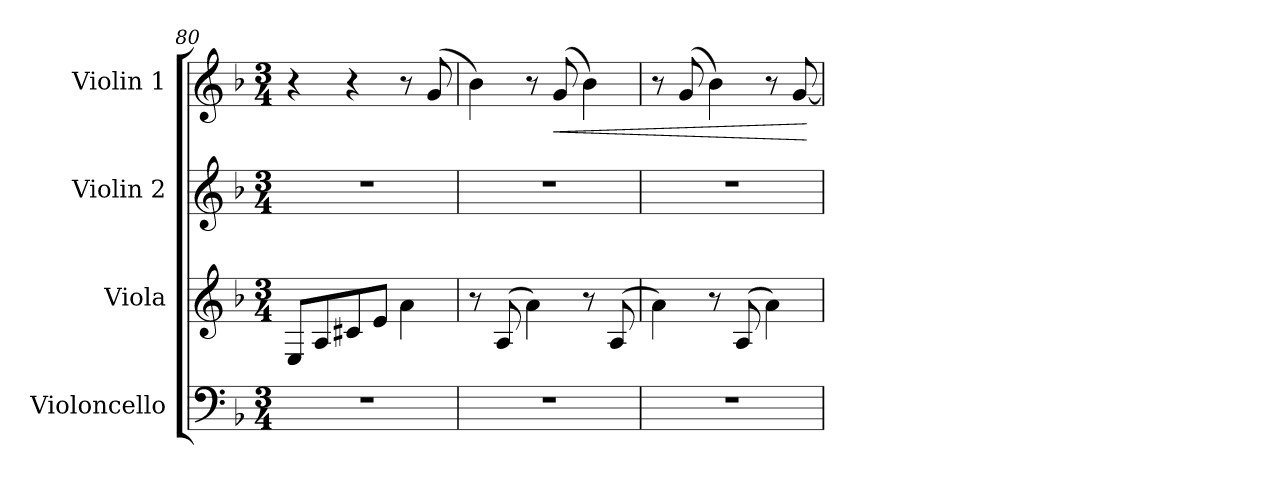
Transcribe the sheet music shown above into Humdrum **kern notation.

**kern	**kern	**kern	**kern	**dynam
*part4	*part3	*part2	*part1	*part1
*staff4	*staff3	*staff2	*staff1	*staff1
*I"Violoncello	*I"Viola	*I"Violin 2	*I"Violin 1	*
*I'Vc	*I'Vla	*I'Vln	*I'Vln	*
*clefF4	*clefG2	*clefG2	*clefG2	*
*k[b-]	*k[b-]	*k[b-]	*k[b-]	*
*M3/4	*M3/4	*M3/4	*M3/4	*
=80	=80	=80	=80	=80
2.r	8E/L	2.r	4r	.
.	8A/	.	.	.
.	8c#X/	.	4r	.
.	8e/J	.	.	.
.	4a\	.	8r	.
.	.	.	(8g/	.
!!LO:PB:g=z
=81	=81	=81	=81	=81
2.r	8r	2.r	4b-\)	.
.	(8A/	.	.	.
.	4a\)	.	8r	.
!	!	!	!	!LO:HP:b
.	.	.	(8g/	<
.	8r	.	4b-\)	.
.	(8A/	.	.	.
=82	=82	=82	=82	=82
2.r	4a\)	2.r	8r	.
.	.	.	(8g/	.
.	8r	.	4b-\)	.
.	(8A/	.	.	.
.	4a\)	.	8r	.
.	.	.	[<8g/	.
.	.	.	.	[
=	=	=	=	=
*-	*-	*-	*-	*-
